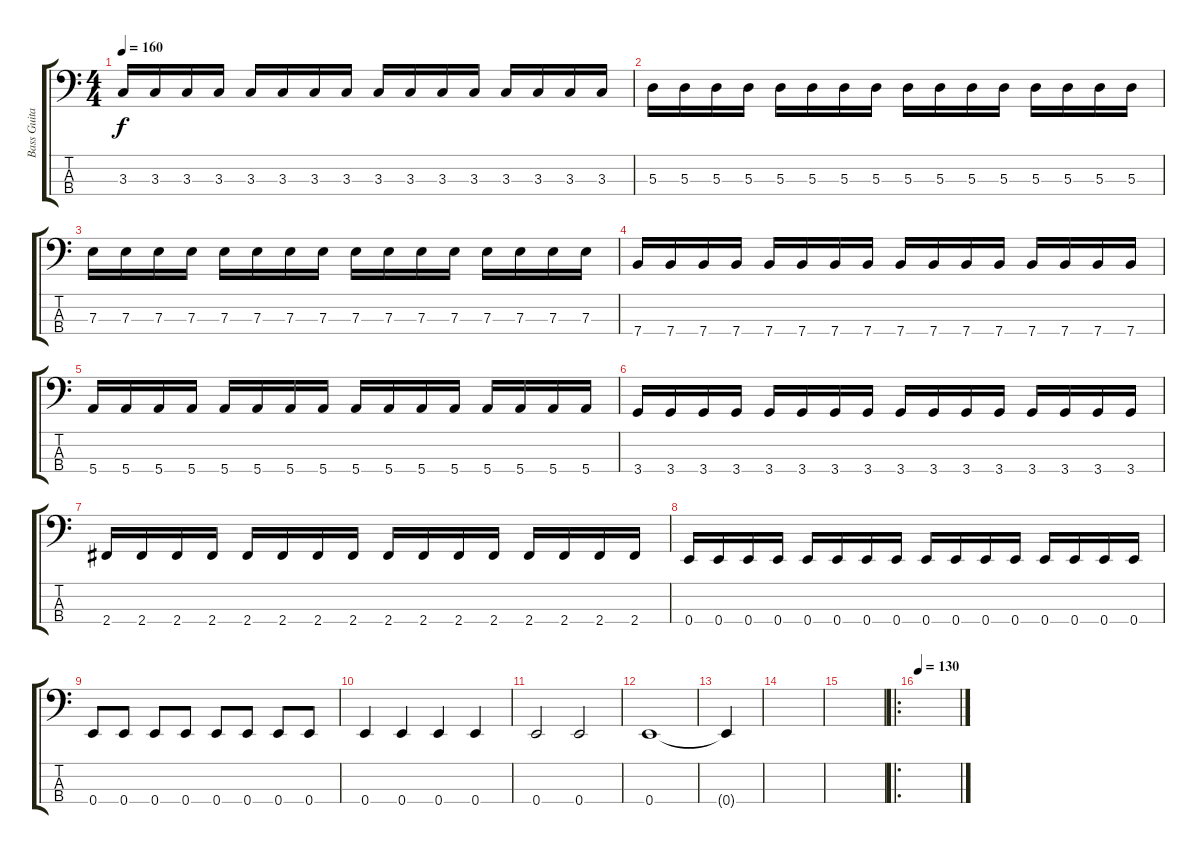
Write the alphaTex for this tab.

\track ("Bass Guitar" "Bass Guita") {instrument electricbasspick}
\staff {score tabs}
\tuning (G2 D2 A1 E1) {hide}
\ts (4 4)
\tempo 160
\clef f4
\ks c
3.3.16{dy f} 3.3.16 3.3.16 3.3.16 3.3.16 3.3.16 3.3.16 3.3.16 3.3.16 3.3.16 3.3.16 3.3.16 3.3.16 3.3.16 3.3.16 3.3.16 |
5.3.16 5.3.16 5.3.16 5.3.16 5.3.16 5.3.16 5.3.16 5.3.16 5.3.16 5.3.16 5.3.16 5.3.16 5.3.16 5.3.16 5.3.16 5.3.16 |
7.3.16 7.3.16 7.3.16 7.3.16 7.3.16 7.3.16 7.3.16 7.3.16 7.3.16 7.3.16 7.3.16 7.3.16 7.3.16 7.3.16 7.3.16 7.3.16 |
7.4.16 7.4.16 7.4.16 7.4.16 7.4.16 7.4.16 7.4.16 7.4.16 7.4.16 7.4.16 7.4.16 7.4.16 7.4.16 7.4.16 7.4.16 7.4.16 |
5.4.16 5.4.16 5.4.16 5.4.16 5.4.16 5.4.16 5.4.16 5.4.16 5.4.16 5.4.16 5.4.16 5.4.16 5.4.16 5.4.16 5.4.16 5.4.16 |
3.4.16 3.4.16 3.4.16 3.4.16 3.4.16 3.4.16 3.4.16 3.4.16 3.4.16 3.4.16 3.4.16 3.4.16 3.4.16 3.4.16 3.4.16 3.4.16 |
2.4.16 2.4.16 2.4.16 2.4.16 2.4.16 2.4.16 2.4.16 2.4.16 2.4.16 2.4.16 2.4.16 2.4.16 2.4.16 2.4.16 2.4.16 2.4.16 |
0.4.16 0.4.16 0.4.16 0.4.16 0.4.16 0.4.16 0.4.16 0.4.16 0.4.16 0.4.16 0.4.16 0.4.16 0.4.16 0.4.16 0.4.16 0.4.16 |
0.4.8 0.4.8 0.4.8 0.4.8 0.4.8 0.4.8 0.4.8 0.4.8 |
0.4.4 0.4.4 0.4.4 0.4.4 |
0.4.2 0.4.2 |
0.4.1 |
0.4{t}.4 |
|
|
\ro
\tempo 130
